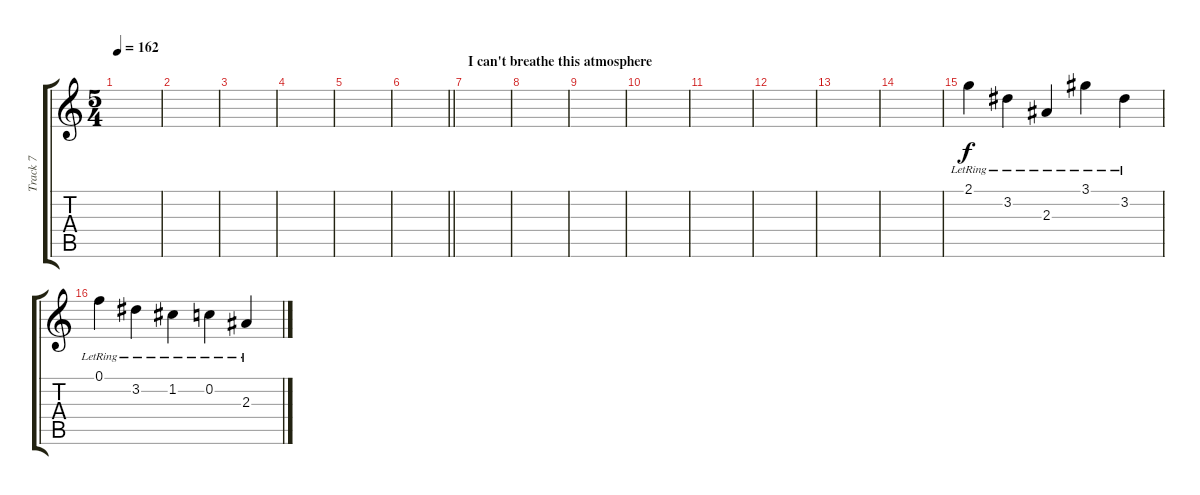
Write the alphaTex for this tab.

\track ("Track 7" "Track 7") {instrument acousticguitarsteel}
\staff {score tabs}
\tuning (F4 C4 Ab3 Eb3 Bb2 Eb2) {hide}
\ts (5 4)
\tempo 162
\clef g2
\ks c
|
|
|
|
|
\barLineRight lightlight
|
\section ("" "I can't breathe this atmosphere")
|
|
|
|
|
|
|
|
2.1{lr}.4 3.2{lr}.4 2.3{lr}.4 3.1{lr}.4 3.2{lr}.4 |
0.1{lr}.4 3.2{lr}.4 1.2{lr}.4 0.2{lr}.4 2.3{lr}.4
